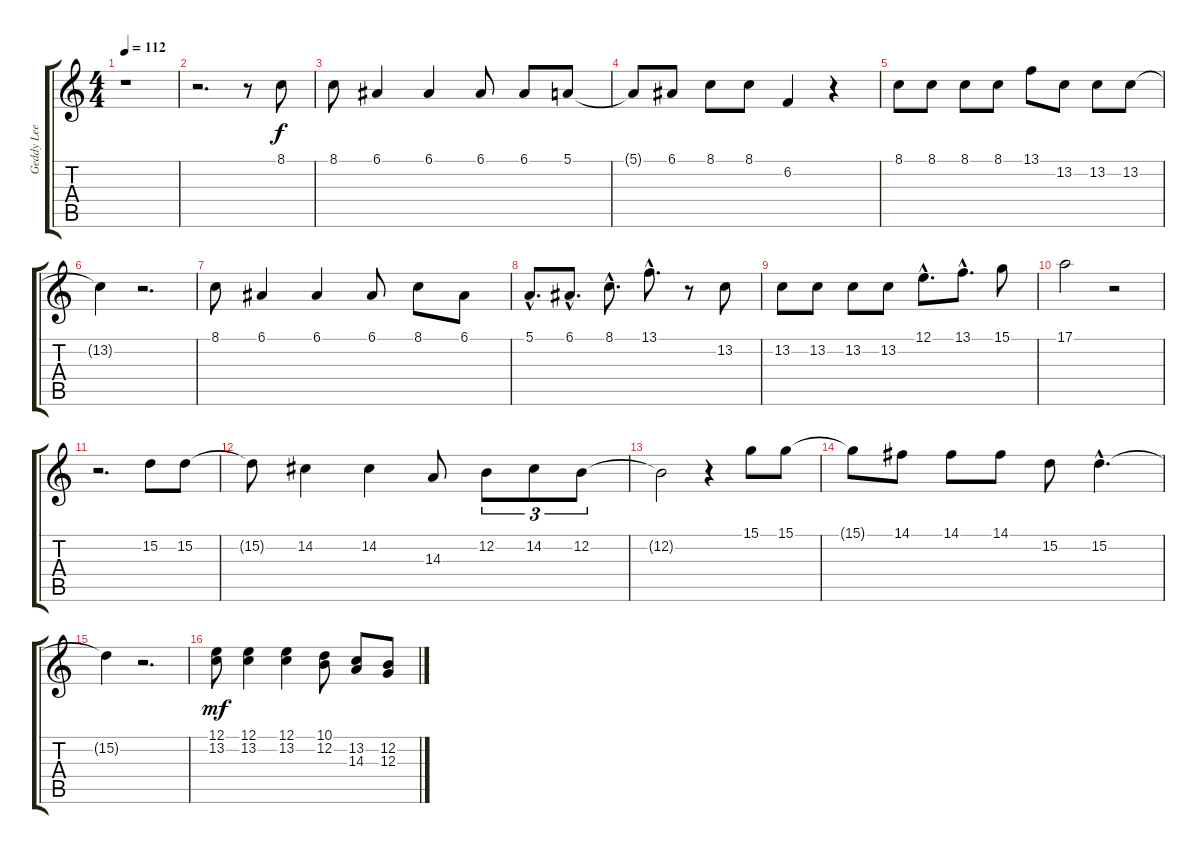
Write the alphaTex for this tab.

\track ("Geddy Lee Vocal" "Geddy Lee ") {instrument synthvoice}
\staff {score tabs}
\tuning (E4 B3 G3 D3 A2 E2) {hide}
\ts (4 4)
\tempo 112
\clef g2
\ks c
r.1{dy f} |
r.2{d} r.8 8.1.8 |
8.1.8 6.1.4 6.1.4 6.1.8 6.1.8 5.1.8 |
5.1{t}.8 6.1.8 8.1.8 8.1.8 6.2.4 r.4 |
8.1.8 8.1.8 8.1.8 8.1.8 13.1.8 13.2.8 13.2.8 13.2.8 |
13.2{t}.4 r.2{d} |
8.1.8 6.1.4 6.1.4 6.1.8 8.1.8 6.1.8 |
5.1{hac}.8{d} 6.1{hac}.8{d} 8.1{hac}.8{d} 13.1{hac}.8{d} r.8 13.2.8 |
13.2.8 13.2.8 13.2.8 13.2.8 12.1{hac}.8{d} 13.1{hac}.8{d} 15.1.8 |
17.1.2 r.2 |
r.2{d} 15.2.8 15.2.8 |
15.2{t}.8 14.2.4 14.2.4 14.3.8 12.2.8{tu (3 2)} 14.2.8{tu (3 2)} 12.2.8{tu (3 2)} |
12.2{t}.2 r.4 15.1.8 15.1.8 |
15.1{t}.8 14.1.8 14.1.8 14.1.8 15.2.8 15.2{hac}.4{d} |
15.2{t}.4 r.2{d} |
(12.1 13.2).8{dy mf} (12.1 13.2).4 (12.1 13.2).4 (10.1 12.2).8 (13.2 14.3).8 (12.2 12.3).8
